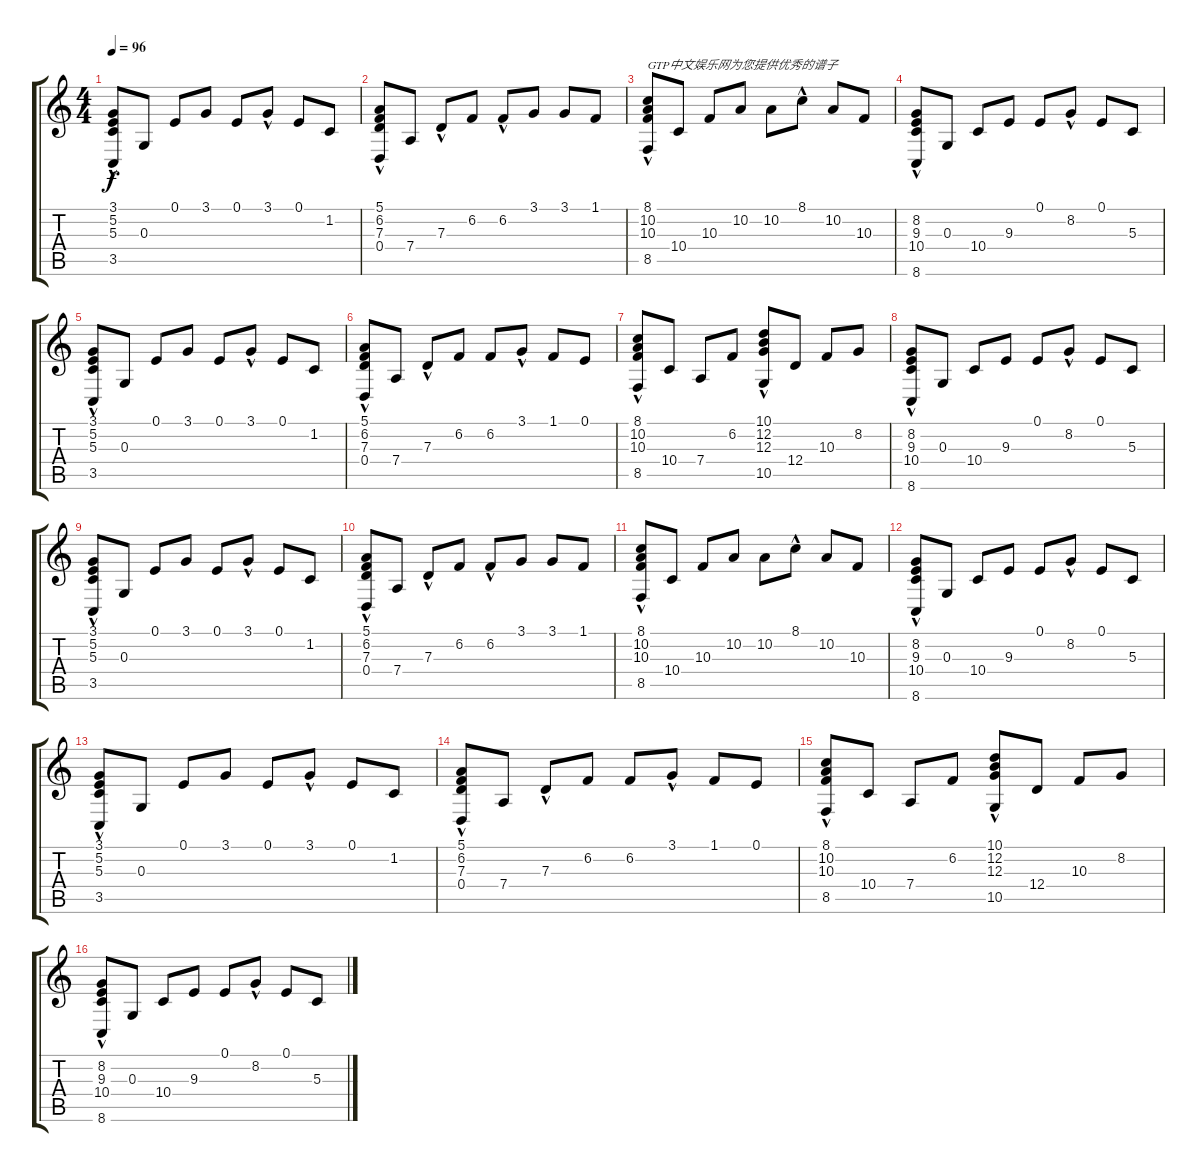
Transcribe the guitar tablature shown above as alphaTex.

\track "" {instrument acousticgrandpiano}
\staff {score tabs}
\tuning (E4 B3 G3 D3 A2 E2) {hide}
\ts (4 4)
\tempo 96
\clef g2
\ks c
(3.1{hac} 5.2 5.3{hac} 3.5).8{dy f instrument acousticgrandpiano} 0.3.8 0.1.8 3.1.8 0.1.8 3.1{hac}.8 0.1.8 1.2.8 |
(5.1 6.2{hac} 7.3 0.4).8 7.4.8 7.3{hac}.8 6.2.8 6.2{hac}.8 3.1.8 3.1.8 1.1.8 |
(8.1 10.2{hac} 10.3 8.5).8{txt "GTP中文娱乐网为您提供优秀的谱子"} 10.4.8 10.3.8 10.2.8 10.2.8 8.1{hac}.8 10.2.8 10.3.8 |
(8.2 9.3{hac} 10.4 8.6).8 0.3.8 10.4.8 9.3.8 0.1.8 8.2{hac}.8 0.1.8 5.3.8 |
(3.1{hac} 5.2 5.3{hac} 3.5).8 0.3.8 0.1.8 3.1.8 0.1.8 3.1{hac}.8 0.1.8 1.2.8 |
(5.1 6.2{hac} 7.3 0.4).8 7.4.8 7.3{hac}.8 6.2.8 6.2.8 3.1{hac}.8 1.1.8 0.1.8 |
(8.1 10.2 10.3{hac} 8.5).8 10.4.8 7.4.8 6.2.8 (10.1 12.2 12.3{hac} 10.5).8 12.4.8 10.3.8 8.2.8 |
(8.2 9.3{hac} 10.4 8.6).8 0.3.8 10.4.8 9.3.8 0.1.8 8.2{hac}.8 0.1.8 5.3.8 |
(3.1{hac} 5.2 5.3{hac} 3.5).8 0.3.8 0.1.8 3.1.8 0.1.8 3.1{hac}.8 0.1.8 1.2.8 |
(5.1 6.2{hac} 7.3 0.4).8 7.4.8 7.3{hac}.8 6.2.8 6.2{hac}.8 3.1.8 3.1.8 1.1.8 |
(8.1 10.2{hac} 10.3 8.5).8 10.4.8 10.3.8 10.2.8 10.2.8 8.1{hac}.8 10.2.8 10.3.8 |
(8.2 9.3{hac} 10.4 8.6).8 0.3.8 10.4.8 9.3.8 0.1.8 8.2{hac}.8 0.1.8 5.3.8 |
(3.1{hac} 5.2 5.3{hac} 3.5).8 0.3.8 0.1.8 3.1.8 0.1.8 3.1{hac}.8 0.1.8 1.2.8 |
(5.1 6.2{hac} 7.3 0.4).8 7.4.8 7.3{hac}.8 6.2.8 6.2.8 3.1{hac}.8 1.1.8 0.1.8 |
(8.1 10.2 10.3{hac} 8.5).8 10.4.8 7.4.8 6.2.8 (10.1 12.2 12.3{hac} 10.5).8 12.4.8 10.3.8 8.2.8 |
(8.2 9.3{hac} 10.4 8.6).8 0.3.8 10.4.8 9.3.8 0.1.8 8.2{hac}.8 0.1.8 5.3.8
